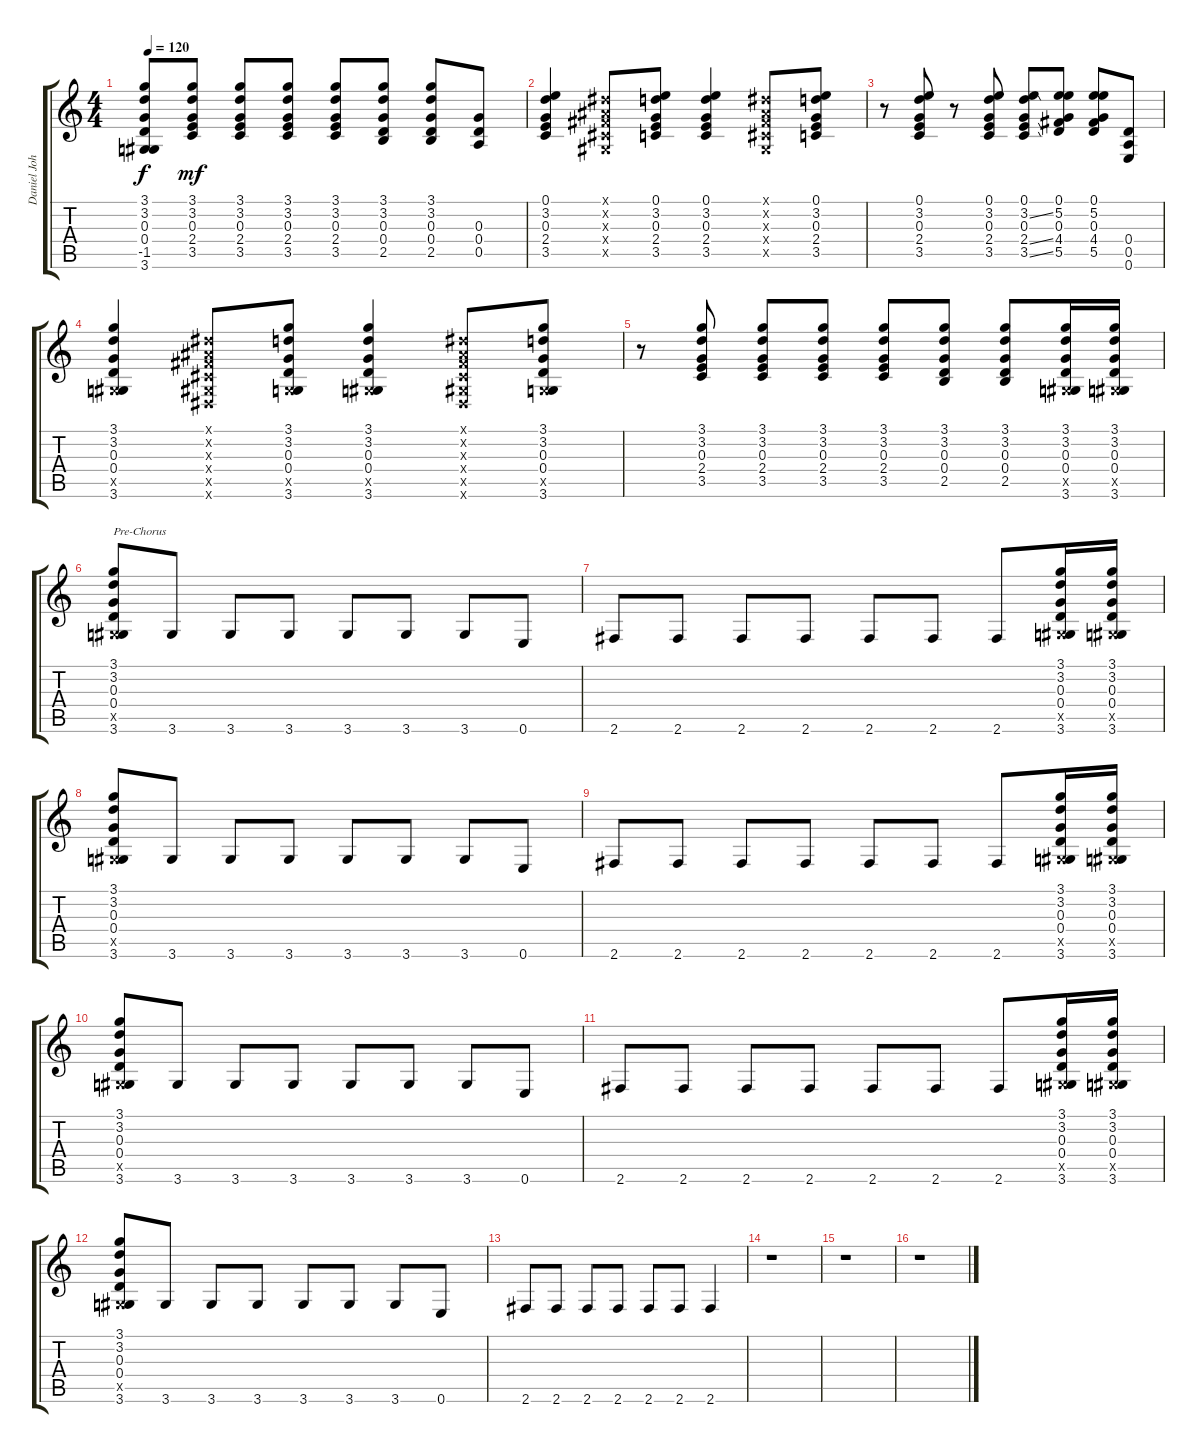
\track ("Daniel Johns (Gtr 2)" "Daniel Joh") {instrument acousticguitarsteel}
\staff {score tabs}
\tuning (E4 B3 G3 D3 A2 E2) {hide}
\ts (4 4)
\tempo 120
\clef g2
\ks c
(3.1{t} 3.2{t} 0.3{t} 0.4{t} -1.5{t} 3.6{t}).8{dy f} (3.1 3.2 0.3 2.4 3.5).8{dy mf} (3.1 3.2 0.3 2.4 3.5).8 (3.1 3.2 0.3 2.4 3.5).8 (3.1 3.2 0.3 2.4 3.5).8 (3.1 3.2 0.3 0.4 2.5).8 (3.1 3.2 0.3 0.4 2.5).8 (0.3 0.4 0.5).8 |
(0.1 3.2 0.3 2.4 3.5).4 (-1.1{x} -1.2{x} -1.3{x} -1.4{x} -1.5{x}).8 (0.1 3.2 0.3 2.4 3.5).8 (0.1 3.2 0.3 2.4 3.5).4 (-1.1{x} -1.2{x} -1.3{x} -1.4{x} -1.5{x}).8 (0.1 3.2 0.3 2.4 3.5).8 |
r.8 (0.1 3.2 0.3 2.4 3.5).8 r.8 (0.1 3.2 0.3 2.4 3.5).8 (0.1 3.2{ss} 0.3 2.4{ss} 3.5{ss}).8 (0.1 5.2 0.3 4.4 5.5).8 (0.1 5.2 0.3 4.4 5.5).8 (0.4 0.5 0.6).8 |
(3.1 3.2 0.3 0.4 -1.5{x} 3.6).4 (-1.1{x} -1.2{x} -1.3{x} -1.4{x} -1.5{x} -1.6{x}).8 (3.1 3.2 0.3 0.4 -1.5{x} 3.6).8 (3.1 3.2 0.3 0.4 -1.5{x} 3.6).4 (-1.1{x} -1.2{x} -1.3{x} -1.4{x} -1.5{x} -1.6{x}).8 (3.1 3.2 0.3 0.4 -1.5{x} 3.6).8 |
r.8 (3.1 3.2 0.3 2.4 3.5).8 (3.1 3.2 0.3 2.4 3.5).8 (3.1 3.2 0.3 2.4 3.5).8 (3.1 3.2 0.3 2.4 3.5).8 (3.1 3.2 0.3 0.4 2.5).8 (3.1 3.2 0.3 0.4 2.5).8 (3.1 3.2 0.3 0.4 -1.5{x} 3.6).16 (3.1 3.2 0.3 0.4 -1.5{x} 3.6).16 |
(3.1 3.2 0.3 0.4 -1.5{x} 3.6).8{txt "Pre-Chorus"} 3.6.8 3.6.8 3.6.8 3.6.8 3.6.8 3.6.8 0.6.8 |
2.6.8 2.6.8 2.6.8 2.6.8 2.6.8 2.6.8 2.6.8 (3.1 3.2 0.3 0.4 -1.5{x} 3.6).16 (3.1 3.2 0.3 0.4 -1.5{x} 3.6).16 |
(3.1 3.2 0.3 0.4 -1.5{x} 3.6).8 3.6.8 3.6.8 3.6.8 3.6.8 3.6.8 3.6.8 0.6.8 |
2.6.8 2.6.8 2.6.8 2.6.8 2.6.8 2.6.8 2.6.8 (3.1 3.2 0.3 0.4 -1.5{x} 3.6).16 (3.1 3.2 0.3 0.4 -1.5{x} 3.6).16 |
(3.1 3.2 0.3 0.4 -1.5{x} 3.6).8 3.6.8 3.6.8 3.6.8 3.6.8 3.6.8 3.6.8 0.6.8 |
2.6.8 2.6.8 2.6.8 2.6.8 2.6.8 2.6.8 2.6.8 (3.1 3.2 0.3 0.4 -1.5{x} 3.6).16 (3.1 3.2 0.3 0.4 -1.5{x} 3.6).16 |
(3.1 3.2 0.3 0.4 -1.5{x} 3.6).8 3.6.8 3.6.8 3.6.8 3.6.8 3.6.8 3.6.8 0.6.8 |
2.6.8 2.6.8 2.6.8 2.6.8 2.6.8 2.6.8 2.6.4 |
r.1 |
r.1 |
r.1
